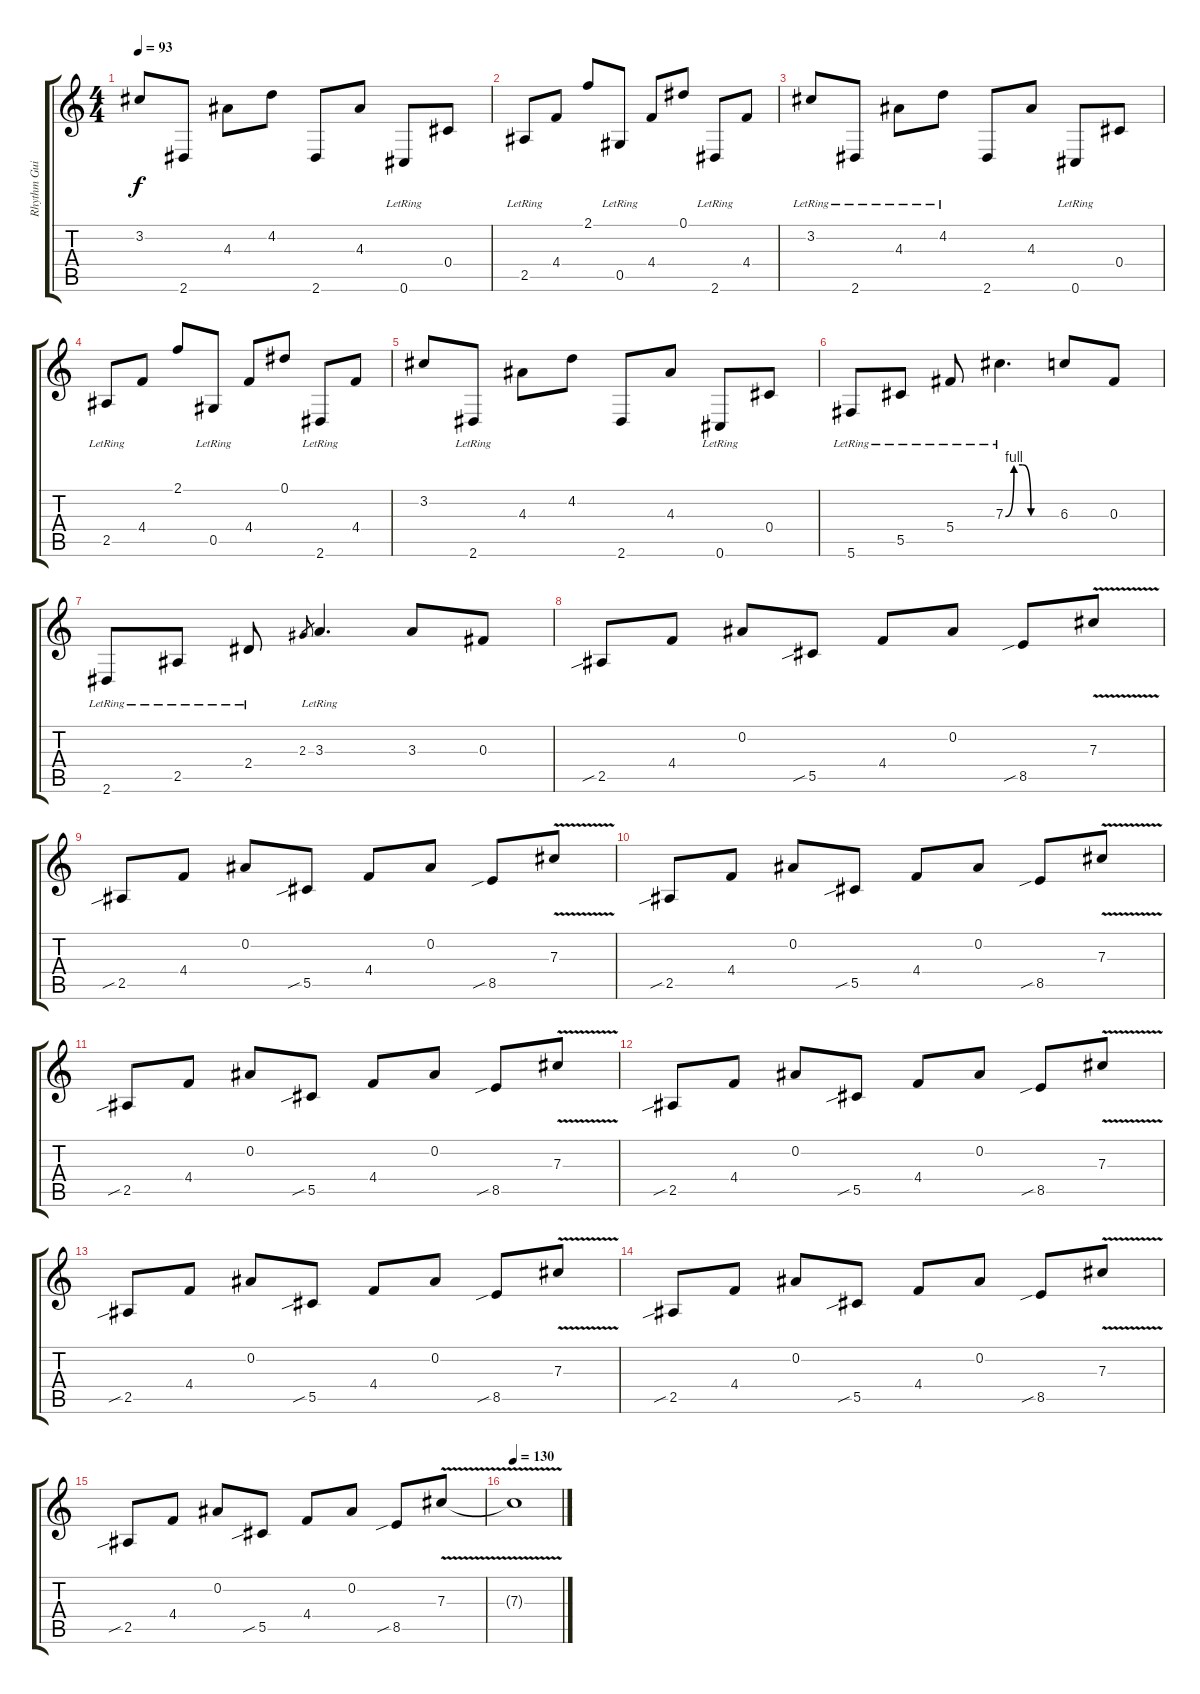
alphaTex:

\track ("Rhythm Guitar" "Rhythm Gui") {instrument overdrivenguitar}
\staff {score tabs}
\tuning (Eb4 Bb3 Gb3 Db3 Ab2 Db2) {hide}
\ts (4 4)
\tempo 93
\clef g2
\ks c
3.2.8{dy f} 2.6.8 4.3.8 4.2.8 2.6.8 4.3.8 0.6{lr}.8 0.4.8 |
2.5{lr}.8 4.4.8 2.1.8 0.5{lr}.8 4.4.8 0.1.8 2.6{lr}.8 4.4.8 |
3.2{lr}.8 2.6{lr}.8 4.3{lr}.8 4.2{lr}.8 2.6.8 4.3.8 0.6{lr}.8 0.4.8 |
2.5{lr}.8 4.4.8 2.1.8 0.5{lr}.8 4.4.8 0.1.8 2.6{lr}.8 4.4.8 |
3.2.8 2.6{lr}.8 4.3.8 4.2.8 2.6.8 4.3.8 0.6{lr}.8 0.4.8 |
5.6{lr}.8 5.5{lr}.8 5.4{lr}.8 7.3{be (custom 0 0 10 4 20 4 30 0 60 0) lr}.4{d} 6.3.8 0.3.8 |
2.6{lr}.8 2.5{lr}.8 2.4{lr}.8 2.3.8{gr} 3.3{lr}.4{d} 3.3.8 0.3.8 |
2.5{sib}.8 4.4.8 0.2.8 5.5{sib}.8 4.4.8 0.2.8 8.5{sib}.8 7.3{v}.8 |
2.5{sib}.8 4.4.8 0.2.8 5.5{sib}.8 4.4.8 0.2.8 8.5{sib}.8 7.3{v}.8 |
2.5{sib}.8 4.4.8 0.2.8 5.5{sib}.8 4.4.8 0.2.8 8.5{sib}.8 7.3{v}.8 |
2.5{sib}.8 4.4.8 0.2.8 5.5{sib}.8 4.4.8 0.2.8 8.5{sib}.8 7.3{v}.8 |
2.5{sib}.8 4.4.8 0.2.8 5.5{sib}.8 4.4.8 0.2.8 8.5{sib}.8 7.3{v}.8 |
2.5{sib}.8 4.4.8 0.2.8 5.5{sib}.8 4.4.8 0.2.8 8.5{sib}.8 7.3{v}.8 |
2.5{sib}.8 4.4.8 0.2.8 5.5{sib}.8 4.4.8 0.2.8 8.5{sib}.8 7.3{v}.8 |
2.5{sib}.8 4.4.8 0.2.8 5.5{sib}.8 4.4.8 0.2.8 8.5{sib}.8 7.3{v}.8 |
\tempo 130
7.3{t}.1
